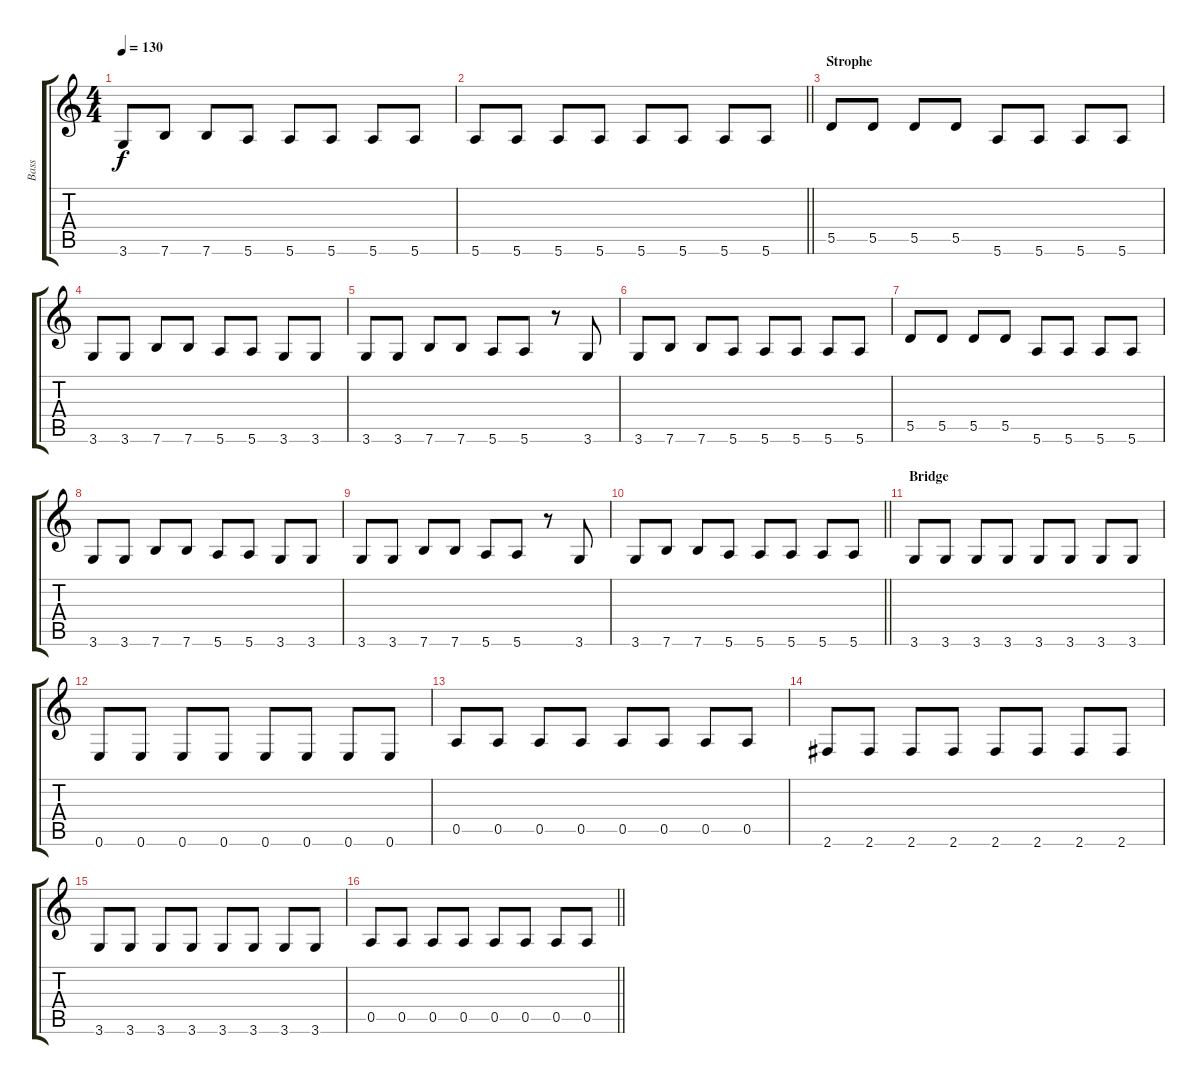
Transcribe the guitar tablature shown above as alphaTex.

\track ("Bass" "Bass") {instrument electricbasspick}
\staff {score tabs}
\tuning (E4 B3 G3 D3 A2 E2) {hide}
\ts (4 4)
\tempo 130
\clef g2
\ks c
3.6.8{dy f} 7.6.8 7.6.8 5.6.8 5.6.8 5.6.8 5.6.8 5.6.8 |
\barLineRight lightlight
5.6.8 5.6.8 5.6.8 5.6.8 5.6.8 5.6.8 5.6.8 5.6.8 |
\section ("" "Strophe")
5.5.8 5.5.8 5.5.8 5.5.8 5.6.8 5.6.8 5.6.8 5.6.8 |
3.6.8 3.6.8 7.6.8 7.6.8 5.6.8 5.6.8 3.6.8 3.6.8 |
3.6.8 3.6.8 7.6.8 7.6.8 5.6.8 5.6.8 r.8 3.6.8 |
3.6.8 7.6.8 7.6.8 5.6.8 5.6.8 5.6.8 5.6.8 5.6.8 |
5.5.8 5.5.8 5.5.8 5.5.8 5.6.8 5.6.8 5.6.8 5.6.8 |
3.6.8 3.6.8 7.6.8 7.6.8 5.6.8 5.6.8 3.6.8 3.6.8 |
3.6.8 3.6.8 7.6.8 7.6.8 5.6.8 5.6.8 r.8 3.6.8 |
\barLineRight lightlight
3.6.8 7.6.8 7.6.8 5.6.8 5.6.8 5.6.8 5.6.8 5.6.8 |
\section ("" "Bridge")
3.6.8 3.6.8 3.6.8 3.6.8 3.6.8 3.6.8 3.6.8 3.6.8 |
0.6.8 0.6.8 0.6.8 0.6.8 0.6.8 0.6.8 0.6.8 0.6.8 |
0.5.8 0.5.8 0.5.8 0.5.8 0.5.8 0.5.8 0.5.8 0.5.8 |
2.6.8 2.6.8 2.6.8 2.6.8 2.6.8 2.6.8 2.6.8 2.6.8 |
3.6.8 3.6.8 3.6.8 3.6.8 3.6.8 3.6.8 3.6.8 3.6.8 |
\barLineRight lightlight
0.5.8 0.5.8 0.5.8 0.5.8 0.5.8 0.5.8 0.5.8 0.5.8
